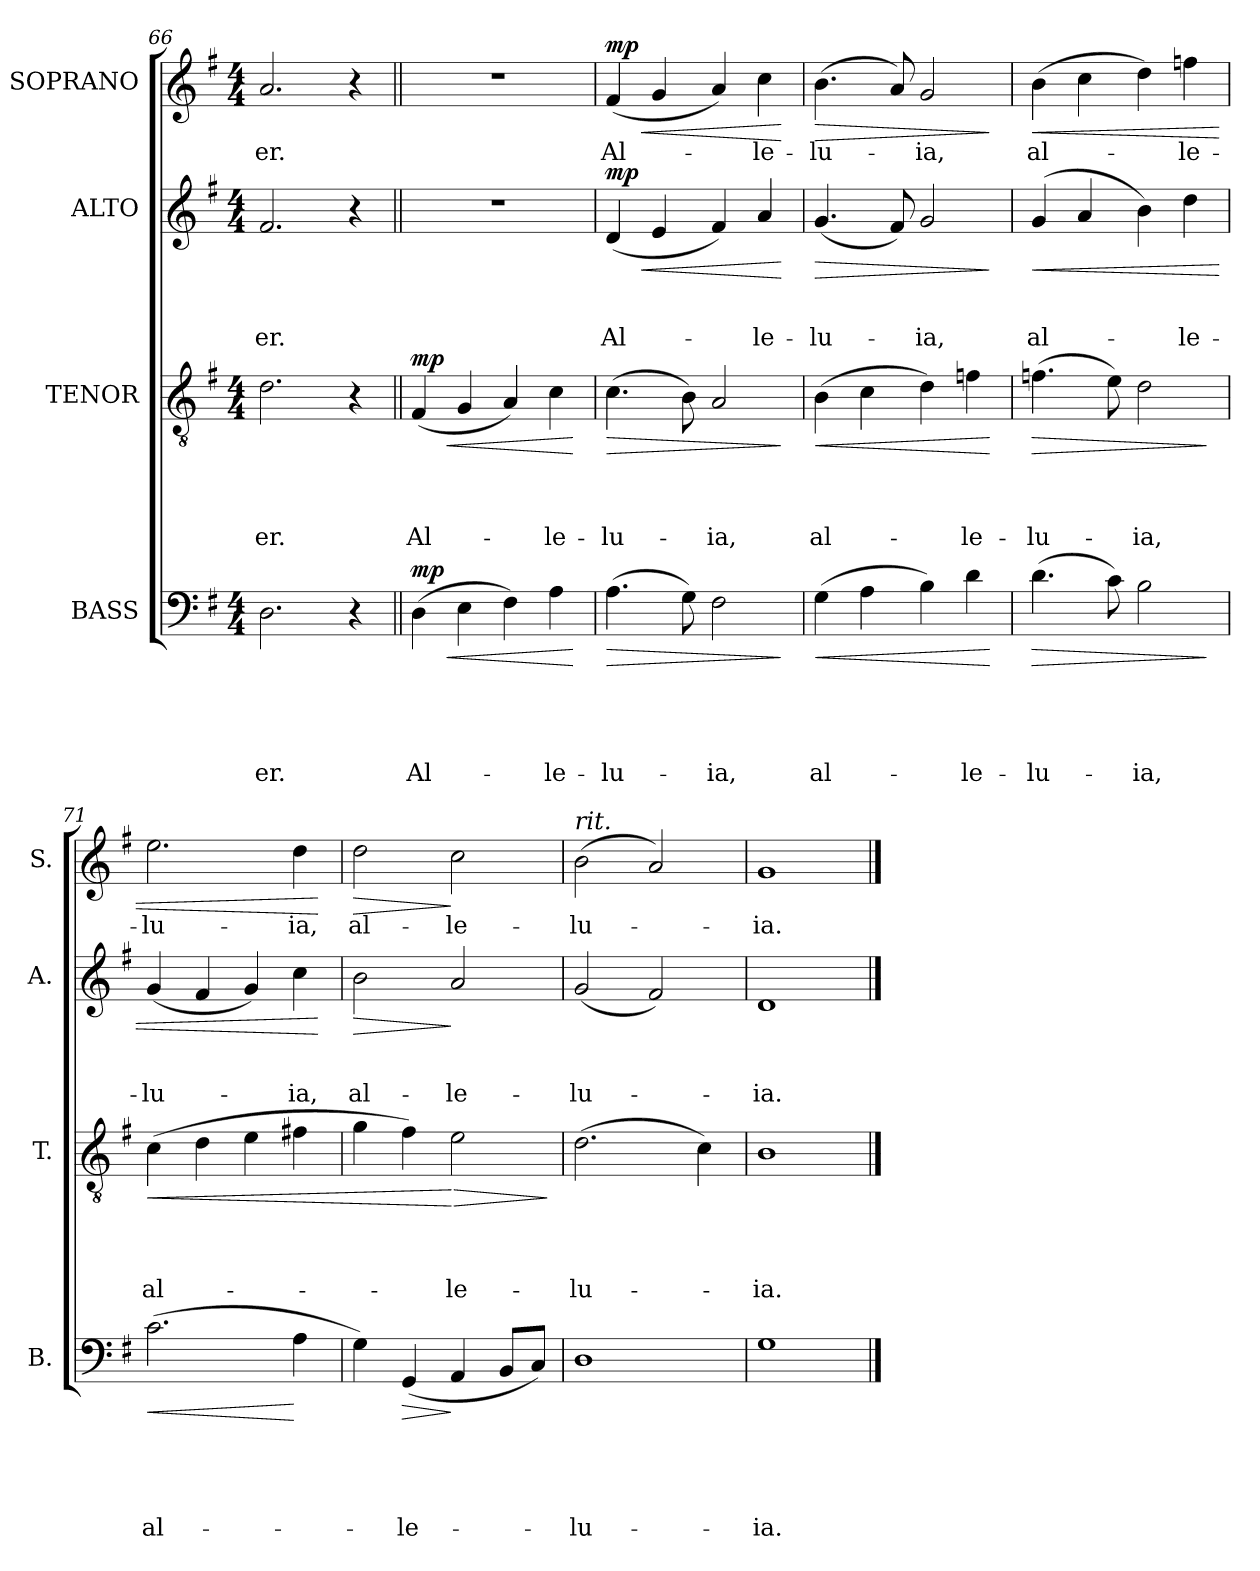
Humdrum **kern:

**kern	**text	**text	**text	**text	**text	**dynam	**kern	**text	**text	**text	**text	**dynam	**kern	**text	**text	**text	**dynam	**kern	**text	**dynam
*part4	*part4	*part4	*part4	*part4	*part4	*part4	*part3	*part3	*part3	*part3	*part3	*part3	*part2	*part2	*part2	*part2	*part2	*part1	*part1	*part1
*staff4	*staff4	*staff4	*staff4	*staff4	*staff4	*staff4	*staff3	*staff3	*staff3	*staff3	*staff3	*staff3	*staff2	*staff2	*staff2	*staff2	*staff2	*staff1	*staff1	*staff1
*I"BASS	*	*	*	*	*	*	*I"TENOR	*	*	*	*	*	*I"ALTO	*	*	*	*	*I"SOPRANO	*	*
*I'B.	*	*	*	*	*	*	*I'T.	*	*	*	*	*	*I'A.	*	*	*	*	*I'S.	*	*
!!LO:PB:g=z
*clefF4	*	*	*	*	*	*	*clefGv2	*	*	*	*	*	*clefG2	*	*	*	*	*clefG2	*	*
*k[f#]	*	*	*	*	*	*	*k[f#]	*	*	*	*	*	*k[f#]	*	*	*	*	*k[f#]	*	*
*G:	*	*	*	*	*	*	*G:	*	*	*	*	*	*G:	*	*	*	*	*G:	*	*
*M4/4	*	*	*	*	*	*	*M4/4	*	*	*	*	*	*M4/4	*	*	*	*	*M4/4	*	*
=66	=66	=66	=66	=66	=66	=66	=66	=66	=66	=66	=66	=66	=66	=66	=66	=66	=66	=66	=66	=66
!	!	!	!	!	!LO:LY:b	!	!	!	!	!	!LO:LY:b	!	!	!	!	!LO:LY:b	!	!	!LO:LY:b	!
2.D\	.	.	.	.	-er.	.	2.d\	.	.	.	-er.	.	2.f#/	.	.	-er.	.	2.a/	-er.	.
4r	.	.	.	.	.	.	4r	.	.	.	.	.	4r	.	.	.	.	4r	.	.
=67||	=67||	=67||	=67||	=67||	=67||	=67||	=67||	=67||	=67||	=67||	=67||	=67||	=67||	=67||	=67||	=67||	=67||	=67||	=67||	=67||
!	!	!	!	!	!LO:LY:b	!LO:HP:b	!	!	!	!	!LO:LY:b	!LO:HP:b	!	!	!	!	!	!	!	!
!	!	!	!	!	!	!LO:DY:n=1:a	!	!	!	!	!	!LO:DY:n=1:a	!	!	!	!	!	!	!	!
(>4D\	.	.	.	.	Al-	< mp	(<4F#/	.	.	.	Al-	< mp	1r	.	.	.	.	1r	.	.
4E\	.	.	.	.	.	.	4G/	.	.	.	.	.	.	.	.	.	.	.	.	.
4F#\)	.	.	.	.	.	.	4A/)	.	.	.	.	.	.	.	.	.	.	.	.	.
!	!	!	!	!	!LO:LY:b	!	!	!	!	!	!LO:LY:b	!	!	!	!	!	!	!	!	!
4A\	.	.	.	.	-le-	.	4c\	.	.	.	-le-	.	.	.	.	.	.	.	.	.
.	.	.	.	.	.	[	.	.	.	.	.	[	.	.	.	.	.	.	.	.
=68	=68	=68	=68	=68	=68	=68	=68	=68	=68	=68	=68	=68	=68	=68	=68	=68	=68	=68	=68	=68
!	!	!	!	!	!LO:LY:b	!LO:HP:b	!	!	!	!	!LO:LY:b	!LO:HP:b	!	!	!	!LO:LY:b	!LO:HP:b	!	!LO:LY:b	!LO:HP:b
!	!	!	!	!	!	!	!	!	!	!	!	!	!	!	!	!	!LO:DY:n=1:a	!	!	!LO:DY:n=1:a
(>4.A\	.	.	.	.	-lu-	>	(>4.c\	.	.	.	-lu-	>	(<4d/	.	.	Al-	< mp	(<4f#/	Al-	< mp
.	.	.	.	.	.	.	.	.	.	.	.	.	4e/	.	.	.	.	4g/	.	.
8G\)	.	.	.	.	.	.	8B\)	.	.	.	.	.	.	.	.	.	.	.	.	.
!	!	!	!	!	!LO:LY:b	!	!	!	!	!	!LO:LY:b	!	!	!	!	!	!	!	!	!
2F#\	.	.	.	.	-ia,	.	2A/	.	.	.	-ia,	.	4f#/)	.	.	.	.	4a/)	.	.
!	!	!	!	!	!	!	!	!	!	!	!	!	!	!	!	!LO:LY:b	!	!	!LO:LY:b	!
.	.	.	.	.	.	.	.	.	.	.	.	.	4a/	.	.	-le-	.	4cc\	-le-	.
.	.	.	.	.	.	]	.	.	.	.	.	]	.	.	.	.	[	.	.	[
=69	=69	=69	=69	=69	=69	=69	=69	=69	=69	=69	=69	=69	=69	=69	=69	=69	=69	=69	=69	=69
!	!	!	!	!	!LO:LY:b	!LO:HP:b	!	!	!	!	!LO:LY:b	!LO:HP:b	!	!	!	!LO:LY:b	!LO:HP:b	!	!LO:LY:b	!LO:HP:b
(>4G\	.	.	.	.	al-	<	(>4B\	.	.	.	al-	<	(<4.g/	.	.	-lu-	>	(>4.b\	-lu-	>
4A\	.	.	.	.	.	.	4c\	.	.	.	.	.	.	.	.	.	.	.	.	.
.	.	.	.	.	.	.	.	.	.	.	.	.	8f#/)	.	.	.	.	8a/)	.	.
!	!	!	!	!	!	!	!	!	!	!	!	!	!	!	!	!LO:LY:b	!	!	!LO:LY:b	!
4B\)	.	.	.	.	.	.	4d\)	.	.	.	.	.	2g/	.	.	-ia,	.	2g/	-ia,	.
!	!	!	!	!	!LO:LY:b	!	!	!	!	!	!LO:LY:b	!	!	!	!	!	!	!	!	!
4d\	.	.	.	.	-le-	.	4fn\	.	.	.	-le-	.	.	.	.	.	.	.	.	.
.	.	.	.	.	.	[	.	.	.	.	.	[	.	.	.	.	]	.	.	]
!!LO:LB:g=z
=70	=70	=70	=70	=70	=70	=70	=70	=70	=70	=70	=70	=70	=70	=70	=70	=70	=70	=70	=70	=70
!	!	!	!	!	!LO:LY:b	!LO:HP:b	!	!	!	!	!LO:LY:b	!LO:HP:b	!	!	!	!LO:LY:b	!LO:HP:b	!	!LO:LY:b	!LO:HP:b
(>4.d\	.	.	.	.	-lu-	>	(>4.fn\	.	.	.	-lu-	>	(4g/	.	.	al-	<	(>4b\	al-	<
.	.	.	.	.	.	.	.	.	.	.	.	.	4a/	.	.	.	.	4cc\	.	.
8c\)	.	.	.	.	.	.	8e\)	.	.	.	.	.	.	.	.	.	.	.	.	.
!	!	!	!	!	!LO:LY:b	!	!	!	!	!	!LO:LY:b	!	!	!	!	!	!	!	!	!
2B\	.	.	.	.	-ia,	.	2d\	.	.	.	-ia,	.	4b\)	.	.	.	.	4dd\)	.	.
!	!	!	!	!	!	!	!	!	!	!	!	!	!	!	!	!LO:LY:b	!	!	!LO:LY:b	!
.	.	.	.	.	.	.	.	.	.	.	.	.	4dd\	.	.	-le-	.	4ffn\	-le-	.
.	.	.	.	.	.	]	.	.	.	.	.	]	.	.	.	.	.	.	.	.
=71	=71	=71	=71	=71	=71	=71	=71	=71	=71	=71	=71	=71	=71	=71	=71	=71	=71	=71	=71	=71
!	!	!	!	!	!LO:LY:b	!LO:HP:b	!	!	!	!	!LO:LY:b	!LO:HP:b	!	!	!	!LO:LY:b	!	!	!LO:LY:b	!
(>2.c\	.	.	.	.	al-	<	(>4c\	.	.	.	al-	<	(<4g/	.	.	-lu-	.	2.ee\	-lu-	.
.	.	.	.	.	.	.	4d\	.	.	.	.	.	4f#/	.	.	.	.	.	.	.
.	.	.	.	.	.	.	4e\	.	.	.	.	.	4g/)	.	.	.	.	.	.	.
!	!	!	!	!	!	!	!	!	!	!	!	!	!	!	!	!LO:LY:b	!	!	!LO:LY:b	!
4A\	.	.	.	.	.	[	4f#X\	.	.	.	.	.	4cc\	.	.	-ia,	.	4dd\	-ia,	.
.	.	.	.	.	.	.	.	.	.	.	.	.	.	.	.	.	[	.	.	[
=72	=72	=72	=72	=72	=72	=72	=72	=72	=72	=72	=72	=72	=72	=72	=72	=72	=72	=72	=72	=72
!	!	!	!	!	!	!	!	!	!	!	!	!	!	!	!	!LO:LY:b	!LO:HP:b	!	!LO:LY:b	!LO:HP:b
4G\)	.	.	.	.	.	.	4g\	.	.	.	.	.	2b\	.	.	al-	>	2dd\	al-	>
!	!	!	!	!	!LO:LY:b	!LO:HP:b	!	!	!	!	!	!	!	!	!	!	!	!	!	!
(<4GG/	.	.	.	.	-le-	>	4f#\)	.	.	.	.	.	.	.	.	.	.	.	.	.
!	!	!	!	!	!	!	!	!	!	!	!LO:LY:b	!LO:HP:n=1:b	!	!	!	!LO:LY:b	!	!	!LO:LY:b	!
4AA/	.	.	.	.	.	]	2e\	.	.	.	-le-	[ >	2a/	.	.	-le-	]	2cc\	-le-	]
8BB/L	.	.	.	.	.	.	.	.	.	.	.	.	.	.	.	.	.	.	.	.
8C/J)	.	.	.	.	.	.	.	.	.	.	.	.	.	.	.	.	.	.	.	.
.	.	.	.	.	.	.	.	.	.	.	.	]	.	.	.	.	.	.	.	.
=73	=73	=73	=73	=73	=73	=73	=73	=73	=73	=73	=73	=73	=73	=73	=73	=73	=73	=73	=73	=73
!	!	!	!	!	!	!	!	!	!	!	!	!	!	!	!	!	!	!LO:TX:a:i:t=rit.	!	!
!	!	!	!	!	!LO:LY:b	!	!	!	!	!	!LO:LY:b	!	!	!	!	!LO:LY:b	!	!	!LO:LY:b	!
1D	.	.	.	.	-lu-	.	(>2.d\	.	.	.	-lu-	.	(<2g/	.	.	-lu-	.	(>2b\	-lu-	.
.	.	.	.	.	.	.	.	.	.	.	.	.	2f#/)	.	.	.	.	2a/)	.	.
.	.	.	.	.	.	.	4c\)	.	.	.	.	.	.	.	.	.	.	.	.	.
=74	=74	=74	=74	=74	=74	=74	=74	=74	=74	=74	=74	=74	=74	=74	=74	=74	=74	=74	=74	=74
!	!	!	!	!	!LO:LY:b	!	!	!	!	!	!LO:LY:b	!	!	!	!	!LO:LY:b	!	!	!LO:LY:b	!
1G	.	.	.	.	-ia.	.	1B	.	.	.	-ia.	.	1d	.	.	-ia.	.	1g	-ia.	.
==	==	==	==	==	==	==	==	==	==	==	==	==	==	==	==	==	==	==	==	==
*-	*-	*-	*-	*-	*-	*-	*-	*-	*-	*-	*-	*-	*-	*-	*-	*-	*-	*-	*-	*-
